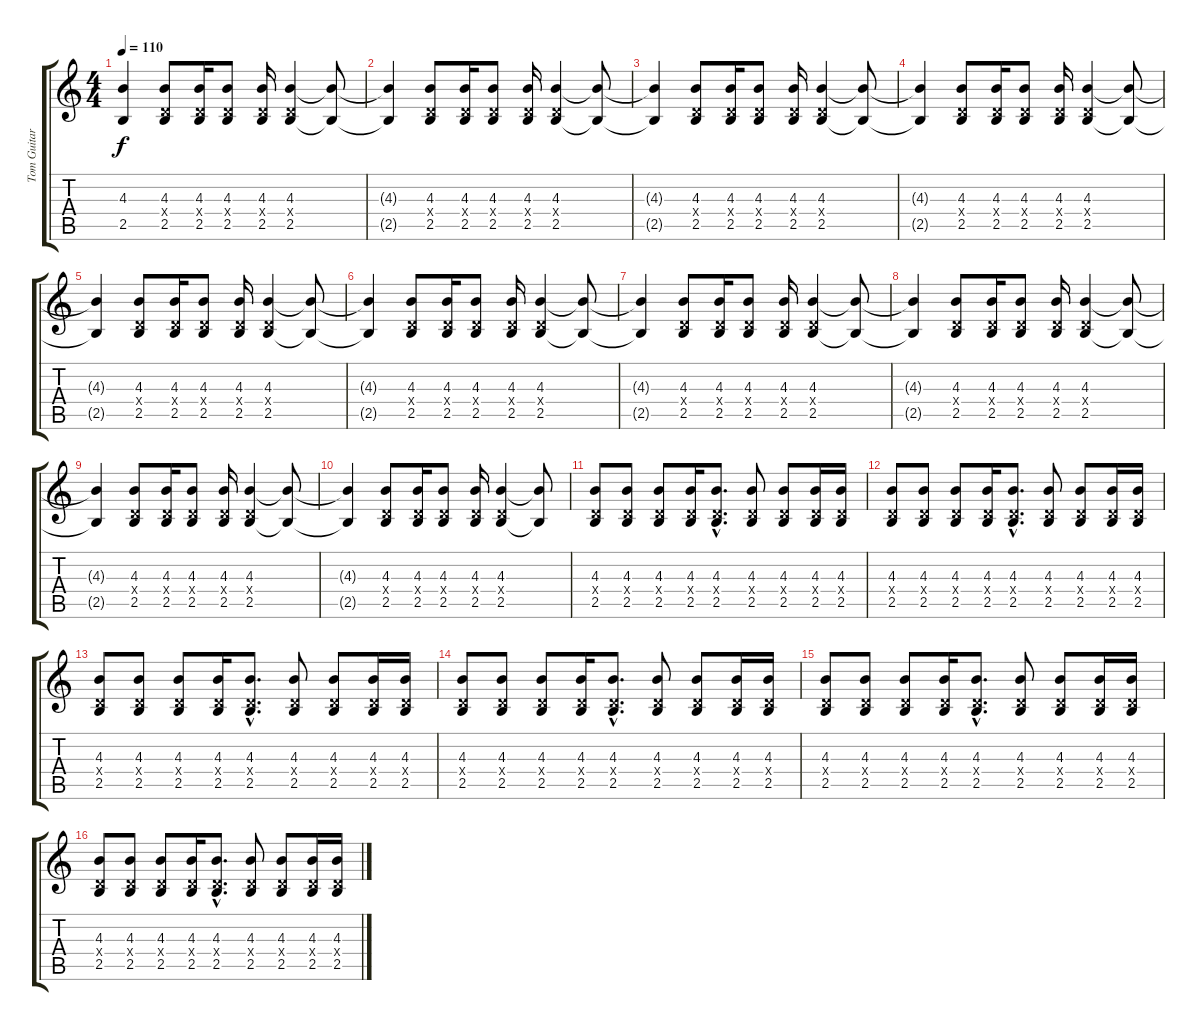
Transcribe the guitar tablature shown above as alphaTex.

\track ("Tom Guitar 2" "Tom Guitar") {instrument acousticguitarsteel}
\staff {score tabs}
\tuning (E4 B3 G3 D3 A2 E2) {hide}
\ts (4 4)
\tempo 110
\clef g2
\ks c
(4.3{t} 2.5{t}).4{dy f} (4.3 0.4{x} 2.5).8 (4.3 0.4{x} 2.5).16 (4.3 0.4{x} 2.5).8 (4.3 0.4{x} 2.5).16 (4.3 0.4{x} 2.5).4 (4.3{t} 2.5{t}).8 |
(4.3{t} 2.5{t}).4 (4.3 0.4{x} 2.5).8 (4.3 0.4{x} 2.5).16 (4.3 0.4{x} 2.5).8 (4.3 0.4{x} 2.5).16 (4.3 0.4{x} 2.5).4 (4.3{t} 2.5{t}).8 |
(4.3{t} 2.5{t}).4 (4.3 0.4{x} 2.5).8 (4.3 0.4{x} 2.5).16 (4.3 0.4{x} 2.5).8 (4.3 0.4{x} 2.5).16 (4.3 0.4{x} 2.5).4 (4.3{t} 2.5{t}).8 |
(4.3{t} 2.5{t}).4 (4.3 0.4{x} 2.5).8 (4.3 0.4{x} 2.5).16 (4.3 0.4{x} 2.5).8 (4.3 0.4{x} 2.5).16 (4.3 0.4{x} 2.5).4 (4.3{t} 2.5{t}).8 |
(4.3{t} 2.5{t}).4 (4.3 0.4{x} 2.5).8 (4.3 0.4{x} 2.5).16 (4.3 0.4{x} 2.5).8 (4.3 0.4{x} 2.5).16 (4.3 0.4{x} 2.5).4 (4.3{t} 2.5{t}).8 |
(4.3{t} 2.5{t}).4 (4.3 0.4{x} 2.5).8 (4.3 0.4{x} 2.5).16 (4.3 0.4{x} 2.5).8 (4.3 0.4{x} 2.5).16 (4.3 0.4{x} 2.5).4 (4.3{t} 2.5{t}).8 |
(4.3{t} 2.5{t}).4 (4.3 0.4{x} 2.5).8 (4.3 0.4{x} 2.5).16 (4.3 0.4{x} 2.5).8 (4.3 0.4{x} 2.5).16 (4.3 0.4{x} 2.5).4 (4.3{t} 2.5{t}).8 |
(4.3{t} 2.5{t}).4 (4.3 0.4{x} 2.5).8 (4.3 0.4{x} 2.5).16 (4.3 0.4{x} 2.5).8 (4.3 0.4{x} 2.5).16 (4.3 0.4{x} 2.5).4 (4.3{t} 2.5{t}).8 |
(4.3{t} 2.5{t}).4 (4.3 0.4{x} 2.5).8 (4.3 0.4{x} 2.5).16 (4.3 0.4{x} 2.5).8 (4.3 0.4{x} 2.5).16 (4.3 0.4{x} 2.5).4 (4.3{t} 2.5{t}).8 |
(4.3{t} 2.5{t}).4 (4.3 0.4{x} 2.5).8 (4.3 0.4{x} 2.5).16 (4.3 0.4{x} 2.5).8 (4.3 0.4{x} 2.5).16 (4.3 0.4{x} 2.5).4 (4.3{t} 2.5{t}).8 |
(4.3 0.4{x} 2.5).8 (4.3 0.4{x} 2.5).8 (4.3 0.4{x} 2.5).8 (4.3 0.4{x} 2.5).16 (4.3{hac} 0.4{hac x} 2.5{hac}).8{d} (4.3 0.4{x} 2.5).8 (4.3 0.4{x} 2.5).8 (4.3 0.4{x} 2.5).16 (4.3 0.4{x} 2.5).16 |
(4.3 0.4{x} 2.5).8 (4.3 0.4{x} 2.5).8 (4.3 0.4{x} 2.5).8 (4.3 0.4{x} 2.5).16 (4.3{hac} 0.4{hac x} 2.5{hac}).8{d} (4.3 0.4{x} 2.5).8 (4.3 0.4{x} 2.5).8 (4.3 0.4{x} 2.5).16 (4.3 0.4{x} 2.5).16 |
(4.3 0.4{x} 2.5).8 (4.3 0.4{x} 2.5).8 (4.3 0.4{x} 2.5).8 (4.3 0.4{x} 2.5).16 (4.3{hac} 0.4{hac x} 2.5{hac}).8{d} (4.3 0.4{x} 2.5).8 (4.3 0.4{x} 2.5).8 (4.3 0.4{x} 2.5).16 (4.3 0.4{x} 2.5).16 |
(4.3 0.4{x} 2.5).8 (4.3 0.4{x} 2.5).8 (4.3 0.4{x} 2.5).8 (4.3 0.4{x} 2.5).16 (4.3{hac} 0.4{hac x} 2.5{hac}).8{d} (4.3 0.4{x} 2.5).8 (4.3 0.4{x} 2.5).8 (4.3 0.4{x} 2.5).16 (4.3 0.4{x} 2.5).16 |
(4.3 0.4{x} 2.5).8 (4.3 0.4{x} 2.5).8 (4.3 0.4{x} 2.5).8 (4.3 0.4{x} 2.5).16 (4.3{hac} 0.4{hac x} 2.5{hac}).8{d} (4.3 0.4{x} 2.5).8 (4.3 0.4{x} 2.5).8 (4.3 0.4{x} 2.5).16 (4.3 0.4{x} 2.5).16 |
(4.3 0.4{x} 2.5).8 (4.3 0.4{x} 2.5).8 (4.3 0.4{x} 2.5).8 (4.3 0.4{x} 2.5).16 (4.3{hac} 0.4{hac x} 2.5{hac}).8{d} (4.3 0.4{x} 2.5).8 (4.3 0.4{x} 2.5).8 (4.3 0.4{x} 2.5).16 (4.3 0.4{x} 2.5).16
